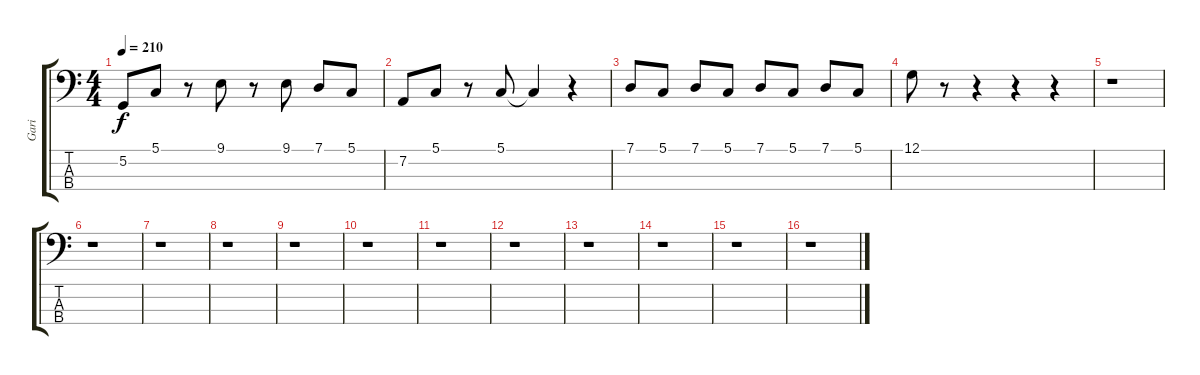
\track ("Gari" "Gari") {instrument trombone}
\staff {score tabs}
\tuning (G2 D2 A1 E1) {hide}
\ts (4 4)
\tempo 210
\clef f4
\ks c
5.2.8{dy f} 5.1.8 r.8 9.1.8 r.8 9.1.8 7.1.8 5.1.8 |
7.2.8 5.1.8 r.8 5.1.8 5.1{t}.4 r.4 |
7.1.8 5.1.8 7.1.8 5.1.8 7.1.8 5.1.8 7.1.8 5.1.8 |
12.1.8 r.8 r.4 r.4 r.4 |
r.1 |
r.1 |
r.1 |
r.1 |
r.1 |
r.1 |
r.1 |
r.1 |
r.1 |
r.1 |
r.1 |
r.1
